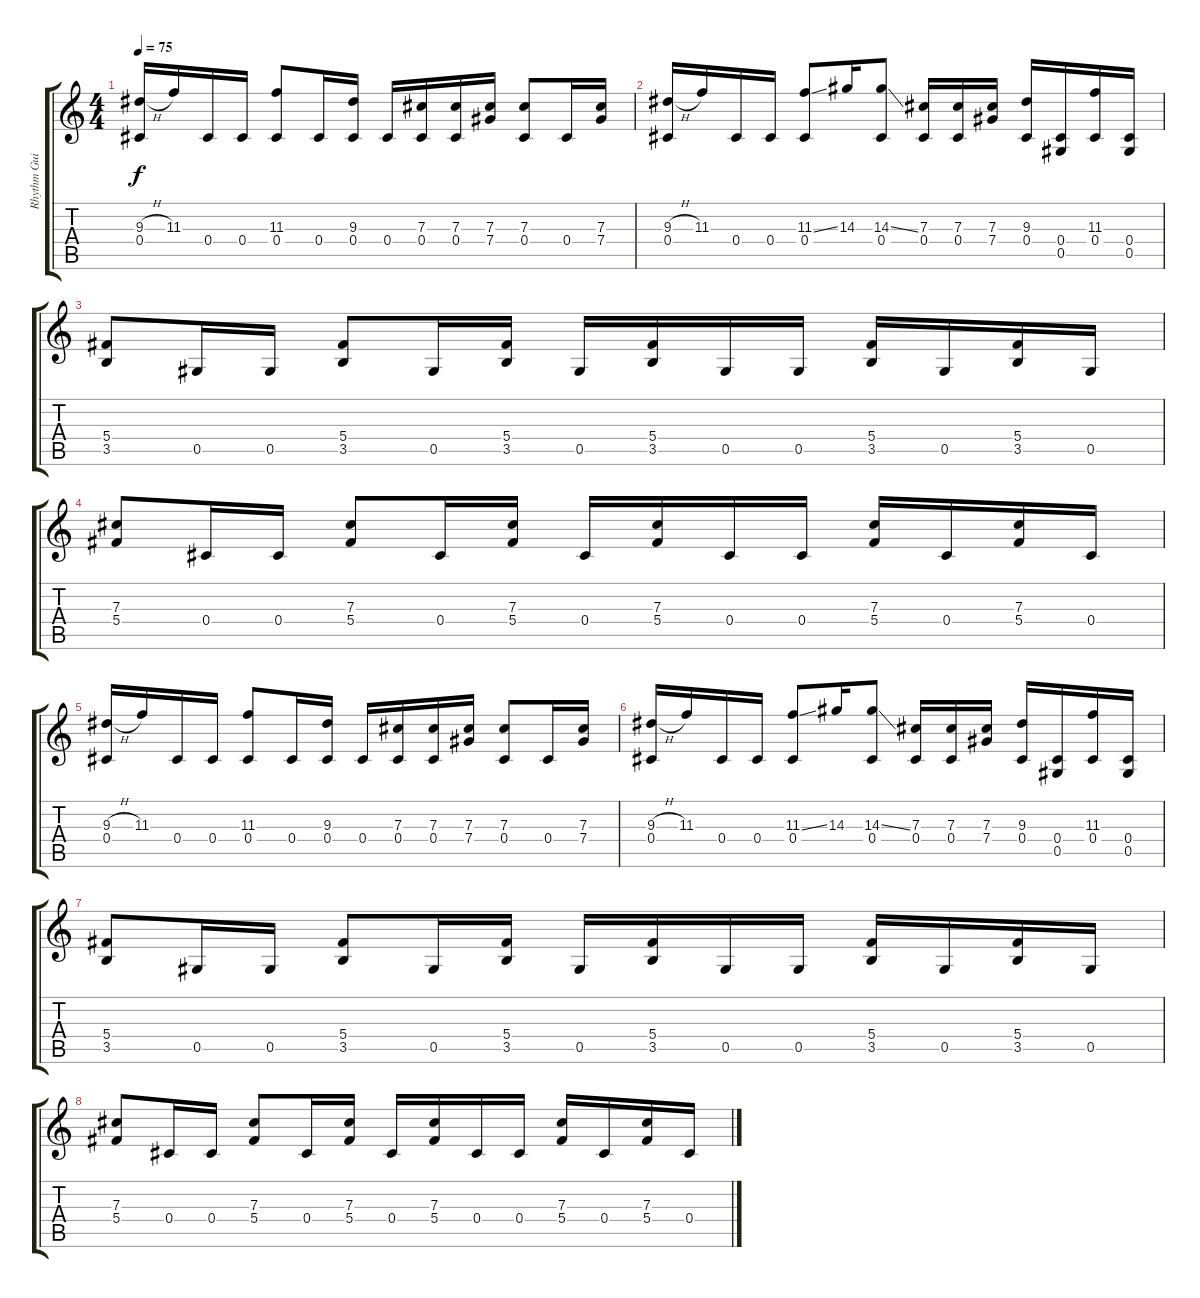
\track ("Rhythm Guitar" "Rhythm Gui") {instrument overdrivenguitar}
\staff {score tabs}
\tuning (Eb4 Bb3 Gb3 Db3 Ab2 Db2) {hide}
\ts (4 4)
\tempo 75
\clef g2
\ks c
(9.3{h} 0.4).16{dy f instrument overdrivenguitar} 11.3.16 0.4.16 0.4.16 (11.3 0.4).8 0.4.16 (9.3 0.4).16 0.4.16 (7.3 0.4).16 (7.3 0.4).16 (7.3 7.4).16 (7.3 0.4).8 0.4.16 (7.3 7.4).16 |
(9.3{h} 0.4).16 11.3.16 0.4.16 0.4.16 (11.3{ss} 0.4).8 14.3.16 (14.3{ss} 0.4).8 (7.3 0.4).16 (7.3 0.4).16 (7.3 7.4).16 (9.3 0.4).16 (0.4 0.5).16 (11.3 0.4).16 (0.4 0.5).16 |
(5.4 3.5).8 0.5.16 0.5.16 (5.4 3.5).8 0.5.16 (5.4 3.5).16 0.5.16 (5.4 3.5).16 0.5.16 0.5.16 (5.4 3.5).16 0.5.16 (5.4 3.5).16 0.5.16 |
(7.3 5.4).8 0.4.16 0.4.16 (7.3 5.4).8 0.4.16 (7.3 5.4).16 0.4.16 (7.3 5.4).16 0.4.16 0.4.16 (7.3 5.4).16 0.4.16 (7.3 5.4).16 0.4.16 |
(9.3{h} 0.4).16 11.3.16 0.4.16 0.4.16 (11.3 0.4).8 0.4.16 (9.3 0.4).16 0.4.16 (7.3 0.4).16 (7.3 0.4).16 (7.3 7.4).16 (7.3 0.4).8 0.4.16 (7.3 7.4).16 |
(9.3{h} 0.4).16 11.3.16 0.4.16 0.4.16 (11.3{ss} 0.4).8 14.3.16 (14.3{ss} 0.4).8 (7.3 0.4).16 (7.3 0.4).16 (7.3 7.4).16 (9.3 0.4).16 (0.4 0.5).16 (11.3 0.4).16 (0.4 0.5).16 |
(5.4 3.5).8 0.5.16 0.5.16 (5.4 3.5).8 0.5.16 (5.4 3.5).16 0.5.16 (5.4 3.5).16 0.5.16 0.5.16 (5.4 3.5).16 0.5.16 (5.4 3.5).16 0.5.16 |
(7.3 5.4).8 0.4.16 0.4.16 (7.3 5.4).8 0.4.16 (7.3 5.4).16 0.4.16 (7.3 5.4).16 0.4.16 0.4.16 (7.3 5.4).16 0.4.16 (7.3 5.4).16 0.4.16
